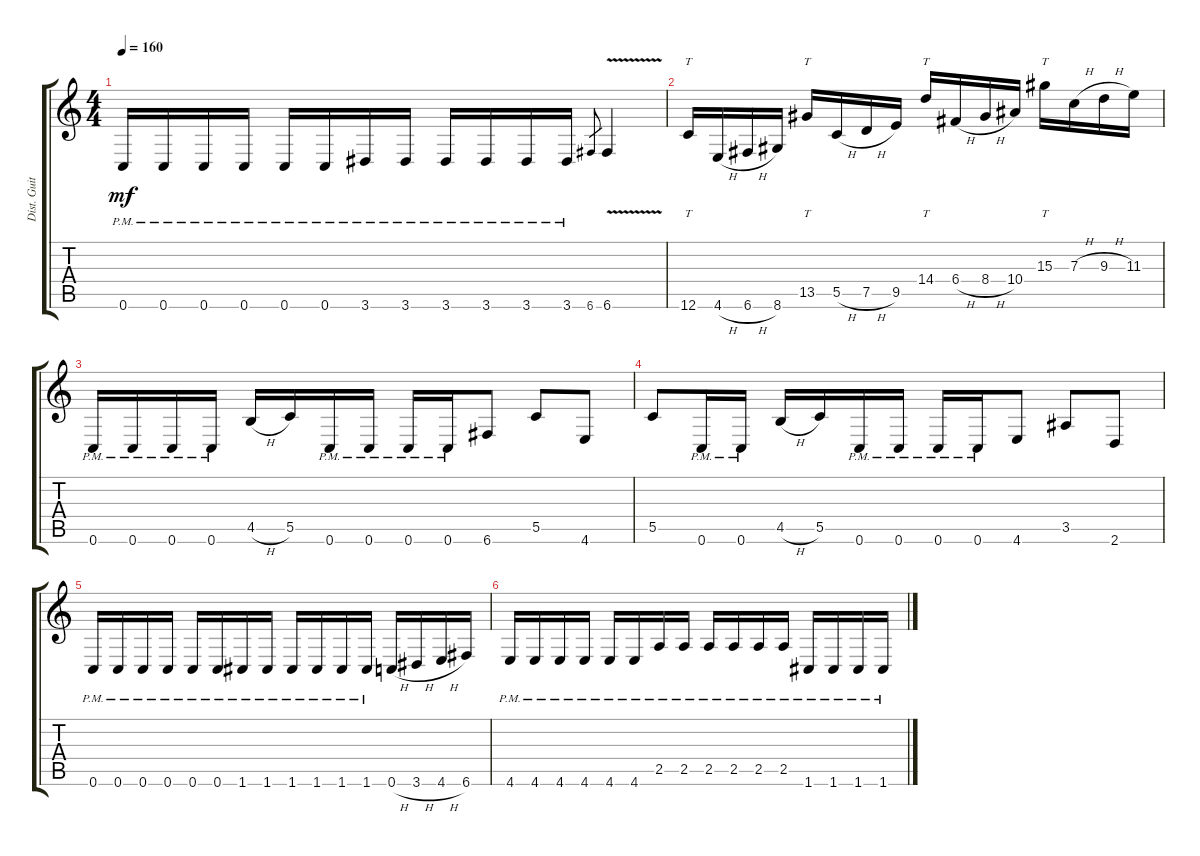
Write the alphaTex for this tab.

\track ("Dist. Guitar 1" "Dist. Guit") {instrument distortionguitar}
\staff {score tabs}
\tuning (D4 A3 F3 C3 G2 C2) {hide}
\ts (4 4)
\tempo 160
\clef g2
\ks c
0.6{pm}.16{dy mf} 0.6{pm}.16 0.6{pm}.16 0.6{pm}.16 0.6{pm}.16 0.6{pm}.16 3.6{pm}.16 3.6{pm}.16 3.6{pm}.16 3.6{pm}.16 3.6{pm}.16 3.6{pm}.16 6.6.8{gr} 6.6{v}.4 |
12.6.16{tt} 4.6{h}.16 6.6{h}.16 8.6.16 13.5.16{tt} 5.5{h}.16 7.5{h}.16 9.5.16 14.4.16{tt} 6.4{h}.16 8.4{h}.16 10.4.16 15.3.16{tt} 7.3{h}.16 9.3{h}.16 11.3.16 |
0.6{pm}.16 0.6{pm}.16 0.6{pm}.16 0.6{pm}.16 4.5{h}.16 5.5.16 0.6{pm}.16 0.6{pm}.16 0.6{pm}.16 0.6{pm}.16 6.6.8 5.5.8 4.6.8 |
5.5.8 0.6{pm}.16 0.6{pm}.16 4.5{h}.16 5.5.16 0.6{pm}.16 0.6{pm}.16 0.6{pm}.16 0.6{pm}.16 4.6.8 3.5.8 2.6.8 |
0.6{pm}.16 0.6{pm}.16 0.6{pm}.16 0.6{pm}.16 0.6{pm}.16 0.6{pm}.16 1.6{pm}.16 1.6{pm}.16 1.6{pm}.16 1.6{pm}.16 1.6{pm}.16 1.6{pm}.16 0.6{h}.16 3.6{h}.16 4.6{h}.16 6.6.16 |
4.6{pm}.16 4.6{pm}.16 4.6{pm}.16 4.6{pm}.16 4.6{pm}.16 4.6{pm}.16 2.5{pm}.16 2.5{pm}.16 2.5{pm}.16 2.5{pm}.16 2.5{pm}.16 2.5{pm}.16 1.6{pm}.16 1.6{pm}.16 1.6{pm}.16 1.6{pm}.16
